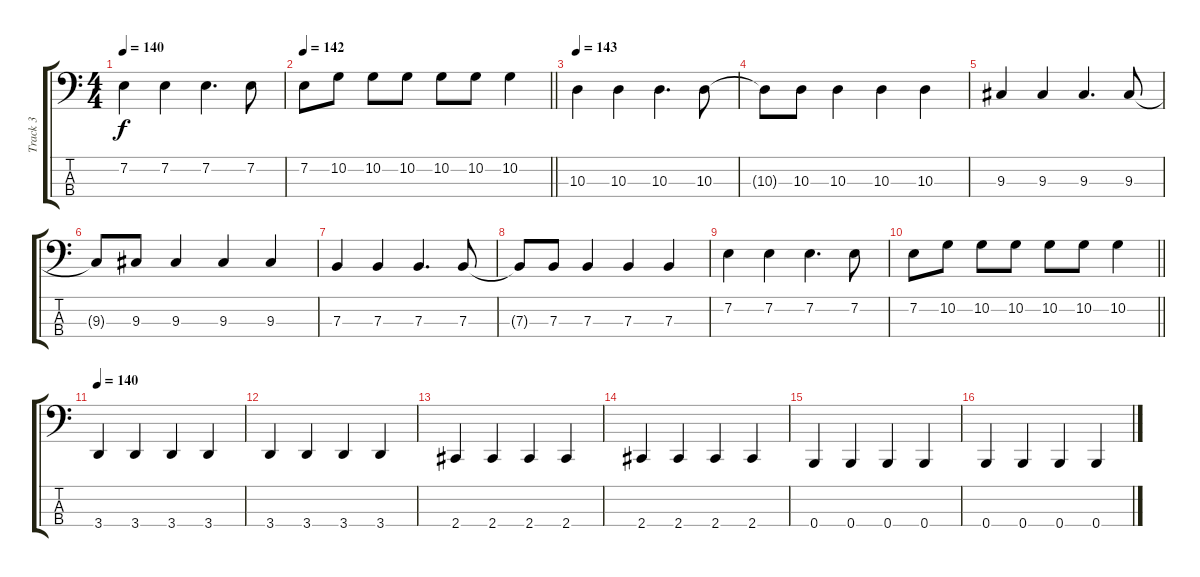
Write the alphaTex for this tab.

\track ("Track 3" "Track 3") {instrument electricbasspick}
\staff {score tabs}
\tuning (D2 A1 E1 B0) {hide}
\ts (4 4)
\tempo 140
\clef f4
\ks c
7.2.4{dy f} 7.2.4 7.2.4{d} 7.2.8 |
\tempo 142
\barLineRight lightlight
7.2.8 10.2.8 10.2.8 10.2.8 10.2.8 10.2.8 10.2.4 |
\section ("" "")
\tempo 143
10.3.4 10.3.4 10.3.4{d} 10.3.8 |
10.3{t}.8 10.3.8 10.3.4 10.3.4 10.3.4 |
9.3.4 9.3.4 9.3.4{d} 9.3.8 |
9.3{t}.8 9.3.8 9.3.4 9.3.4 9.3.4 |
7.3.4 7.3.4 7.3.4{d} 7.3.8 |
7.3{t}.8 7.3.8 7.3.4 7.3.4 7.3.4 |
7.2.4 7.2.4 7.2.4{d} 7.2.8 |
\barLineRight lightlight
7.2.8 10.2.8 10.2.8 10.2.8 10.2.8 10.2.8 10.2.4 |
\section ("" "")
\tempo 140
3.4.4 3.4.4 3.4.4 3.4.4 |
3.4.4 3.4.4 3.4.4 3.4.4 |
2.4.4 2.4.4 2.4.4 2.4.4 |
2.4.4 2.4.4 2.4.4 2.4.4 |
0.4.4 0.4.4 0.4.4 0.4.4 |
0.4.4 0.4.4 0.4.4 0.4.4
